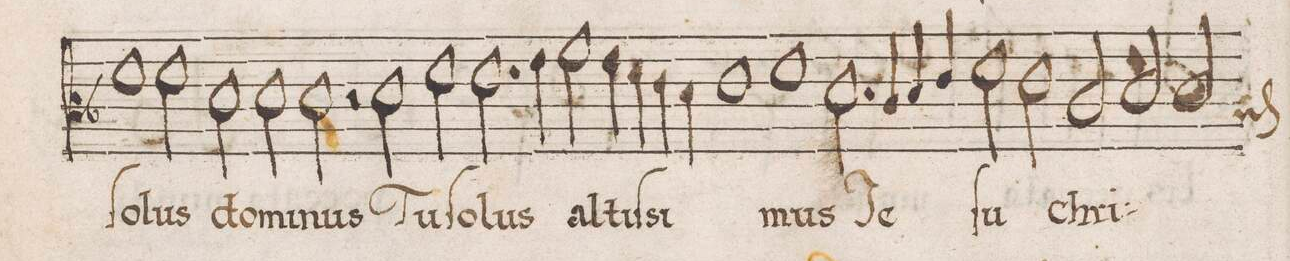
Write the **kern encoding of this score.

**kern	**text
*I"ALTVS	*
*clefC3	*
*k[b-]	*
*met(C)	*
*M2/1	*
1f\	ſo-
2f\	-lus
2d\	do-
=102-	=102-
2d\	-mi-
2d\	-nus
2r	.
2d\	Tu
=103-	=103-
2f\	ſo-
2.f\	-lus
4g\	.
2a\	al-
=104-	=104-
4g\	-tiſ-
4f\	.
4e\	-si-
4d\	.
1e\	.
=105-	=105-
1f\	-mus
2.d\	Je-
4c/	.
=106-	=106-
4d/	.
4e/	.
2f\	-ſu
2e\	.
2c/	chri-
=107-	=107-
2d/	.
*custos:B-	*
2d/	.
*-	*-
